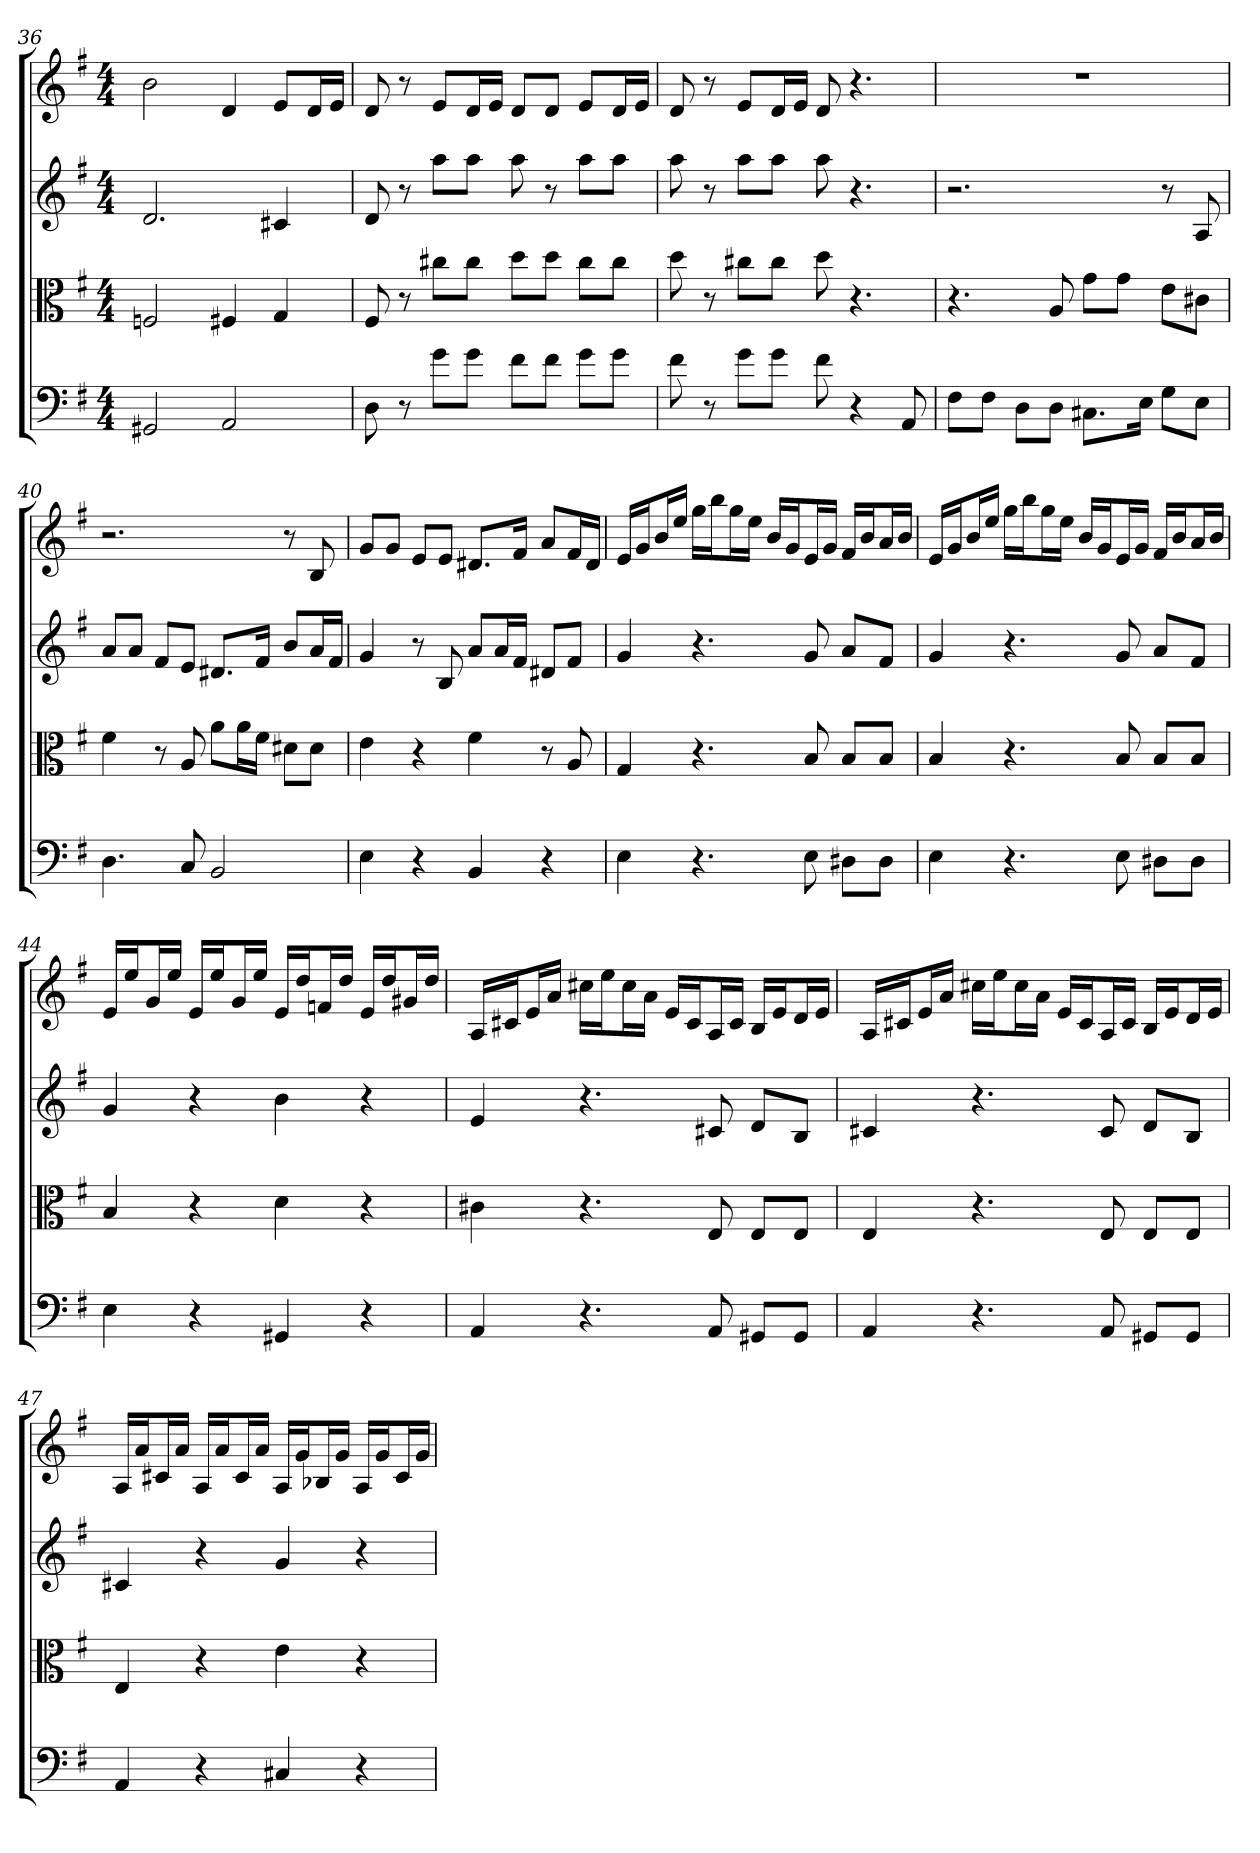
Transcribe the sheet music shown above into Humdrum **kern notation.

**kern	**kern	**kern	**kern
*part4	*part3	*part2	*part1
*staff4	*staff3	*staff2	*staff1
*clefF4	*clefC3	*	*
*k[f#]	*k[f#]	*k[f#]	*k[f#]
*G:	*G:	*G:	*G:
*M4/4	*M4/4	*M4/4	*M4/4
=36	=36	=36	=36
2GG#X	2Fn	2.d	2b
2AA	4F#X	.	4d
.	4G	4c#X	8eL
.	.	.	16dL
.	.	.	16eJJ
=37	=37	=37	=37
8D	8F#	8d	8d
8r	8r	8r	8r
8g\L	8cc#X\L	8aaL	8eL
8g\J	8cc#\J	8aaJ	16dL
.	.	.	16eJJ
8f#\L	8dd\L	8aa	8dL
8f#\J	8dd\J	8r	8dJ
8g\L	8cc#\L	8aaL	8eL
8g\J	8cc#\J	8aaJ	16dL
.	.	.	16eJJ
=38	=38	=38	=38
8f#	8dd	8aa	8d
8r	8r	8r	8r
8g\L	8cc#X\L	8aaL	8eL
8g\J	8cc#\J	8aaJ	16dL
.	.	.	16eJJ
8f#	8dd	8aa	8d
4r	4.r	4.r	4.r
8AA	.	.	.
=39	=39	=39	=39
8F#\L	4.r	2.r	1r
8F#\J	.	.	.
8D\L	.	.	.
8D\J	8A	.	.
8.C#X\L	8g\L	.	.
.	8g\J	.	.
16E\Jk	.	.	.
8G\L	8e\L	8r	.
8E\J	8c#X\J	8A	.
=40	=40	=40	=40
4.D	4f#	8aL	2.r
.	.	8aJ	.
.	8r	8f#L	.
8C	8A	8eJ	.
2BB	8a\L	8.d#XL	.
.	16a\L	.	.
.	16f#\JJ	16f#Jk	.
.	8d#X\L	8bL	8r
.	8d#\J	16aL	8B
.	.	16f#JJ	.
=41	=41	=41	=41
4E	4e	4g	8gL
.	.	.	8gJ
4r	4r	8r	8eL
.	.	8B	8eJ
4BB	4f#	8aL	8.d#XL
.	.	16aL	.
.	.	16f#JJ	16f#Jk
4r	8r	8d#XL	8aL
.	8A	8f#J	16f#L
.	.	.	16d#JJ
=42	=42	=42	=42
4E	4G	4g	16eLL
.	.	.	16gJ
.	.	.	16bL
.	.	.	16eeJJ
4.r	4.r	4.r	16ggLL
.	.	.	16bbJ
.	.	.	16ggL
.	.	.	16eeJJ
.	.	.	16bLL
.	.	.	16gJ
8E	8B	8g	16eL
.	.	.	16gJJ
8D#X\L	8B/L	8aL	16f#LL
.	.	.	16bJ
8D#\J	8B/J	8f#J	16aL
.	.	.	16bJJ
=43	=43	=43	=43
4E	4B	4g	16eLL
.	.	.	16gJ
.	.	.	16bL
.	.	.	16eeJJ
4.r	4.r	4.r	16ggLL
.	.	.	16bbJ
.	.	.	16ggL
.	.	.	16eeJJ
.	.	.	16bLL
.	.	.	16gJ
8E	8B	8g	16eL
.	.	.	16gJJ
8D#X\L	8B/L	8aL	16f#LL
.	.	.	16bJ
8D#\J	8B/J	8f#J	16aL
.	.	.	16bJJ
=44	=44	=44	=44
4E	4B	4g	16eLL
.	.	.	16eeJ
.	.	.	16gL
.	.	.	16eeJJ
4r	4r	4r	16eLL
.	.	.	16eeJ
.	.	.	16gL
.	.	.	16eeJJ
4GG#X	4d	4b	16eLL
.	.	.	16ddJ
.	.	.	16fnL
.	.	.	16ddJJ
4r	4r	4r	16eLL
.	.	.	16ddJ
.	.	.	16g#XL
.	.	.	16ddJJ
=45	=45	=45	=45
4AA	4c#X	4e	16ALL
.	.	.	16c#XJ
.	.	.	16eL
.	.	.	16aJJ
4.r	4.r	4.r	16cc#XLL
.	.	.	16eeJ
.	.	.	16cc#L
.	.	.	16aJJ
.	.	.	16eLL
.	.	.	16c#J
8AA	8E	8c#X	16AL
.	.	.	16c#JJ
8GG#X/L	8E/L	8dL	16BLL
.	.	.	16eJ
8GG#/J	8E/J	8BJ	16dL
.	.	.	16eJJ
=46	=46	=46	=46
4AA	4E	4c#X	16ALL
.	.	.	16c#XJ
.	.	.	16eL
.	.	.	16aJJ
4.r	4.r	4.r	16cc#XLL
.	.	.	16eeJ
.	.	.	16cc#L
.	.	.	16aJJ
.	.	.	16eLL
.	.	.	16c#J
8AA	8E	8c#	16AL
.	.	.	16c#JJ
8GG#X/L	8E/L	8dL	16BLL
.	.	.	16eJ
8GG#/J	8E/J	8BJ	16dL
.	.	.	16eJJ
=47	=47	=47	=47
4AA	4E	4c#X	16ALL
.	.	.	16aJ
.	.	.	16c#XL
.	.	.	16aJJ
4r	4r	4r	16ALL
.	.	.	16aJ
.	.	.	16c#L
.	.	.	16aJJ
4C#X	4e	4g	16ALL
.	.	.	16gJ
.	.	.	16B-XL
.	.	.	16gJJ
4r	4r	4r	16ALL
.	.	.	16gJ
.	.	.	16c#L
.	.	.	16gJJ
=	=	=	=
*-	*-	*-	*-
